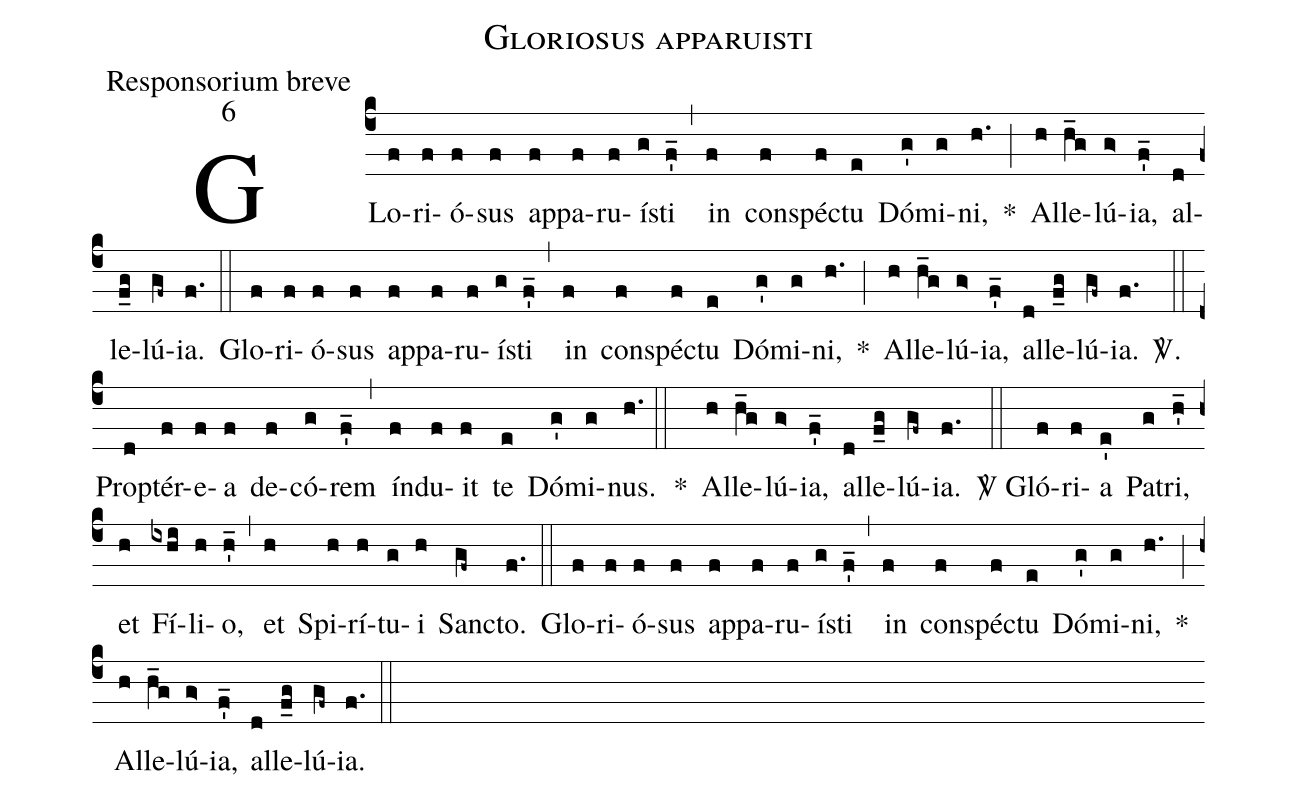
name:Gloriosus apparuisti;
office-part:Responsorium breve;
mode:6;
%%
(c4)GLo(f)ri(f)ó(f)sus(f) ap(f)pa(f)ru(f)í(g)sti(f'_) (,) in(f) con(f)spéc(f)tu(e) Dó(g')mi(g)ni,(h.) *(;) Al(h)le(h_g)lú(g>)ia,(f'_) al(d)le(f_g)lú(gf~)ia.(f.) (::)
Glo(f)ri(f)ó(f)sus(f) ap(f)pa(f)ru(f)í(g)sti(f'_) (,) in(f) con(f)spéc(f)tu(e) Dó(g')mi(g)ni,(h.) *(;) Al(h)le(h_g)lú(g>)ia,(f'_) al(d)le(f_g)lú(gf~)ia.(f.)
<sp>V/</sp>.(::) Prop(d)tér(f)e(f)a(f) de(f)có(g)rem(f'_) (,) ín(f)du(f)it(f) te(e) Dó(g')mi(g)nus.(h.) (::)
*() Al(h)le(h_g)lú(g>)ia,(f'_) al(d)le(f_g)lú(gf~)ia.(f.) (::)
 <sp>V/</sp> Gló(f)ri(f)a(e') Pa(g)tri, (h'_) et(h) Fí(ixhi)li(h)o,(h'_) (,) et(h) Spi(h)rí(h)tu(g)i(h) Sanc(gf~)to.(f.) (::)
Glo(f)ri(f)ó(f)sus(f) ap(f)pa(f)ru(f)í(g)sti(f'_) (,) in(f) con(f)spéc(f)tu(e) Dó(g')mi(g)ni,(h.) *(;) Al(h)le(h_g)lú(g>)ia,(f'_) al(d)le(f_g)lú(gf~)ia.(f.) (::)
